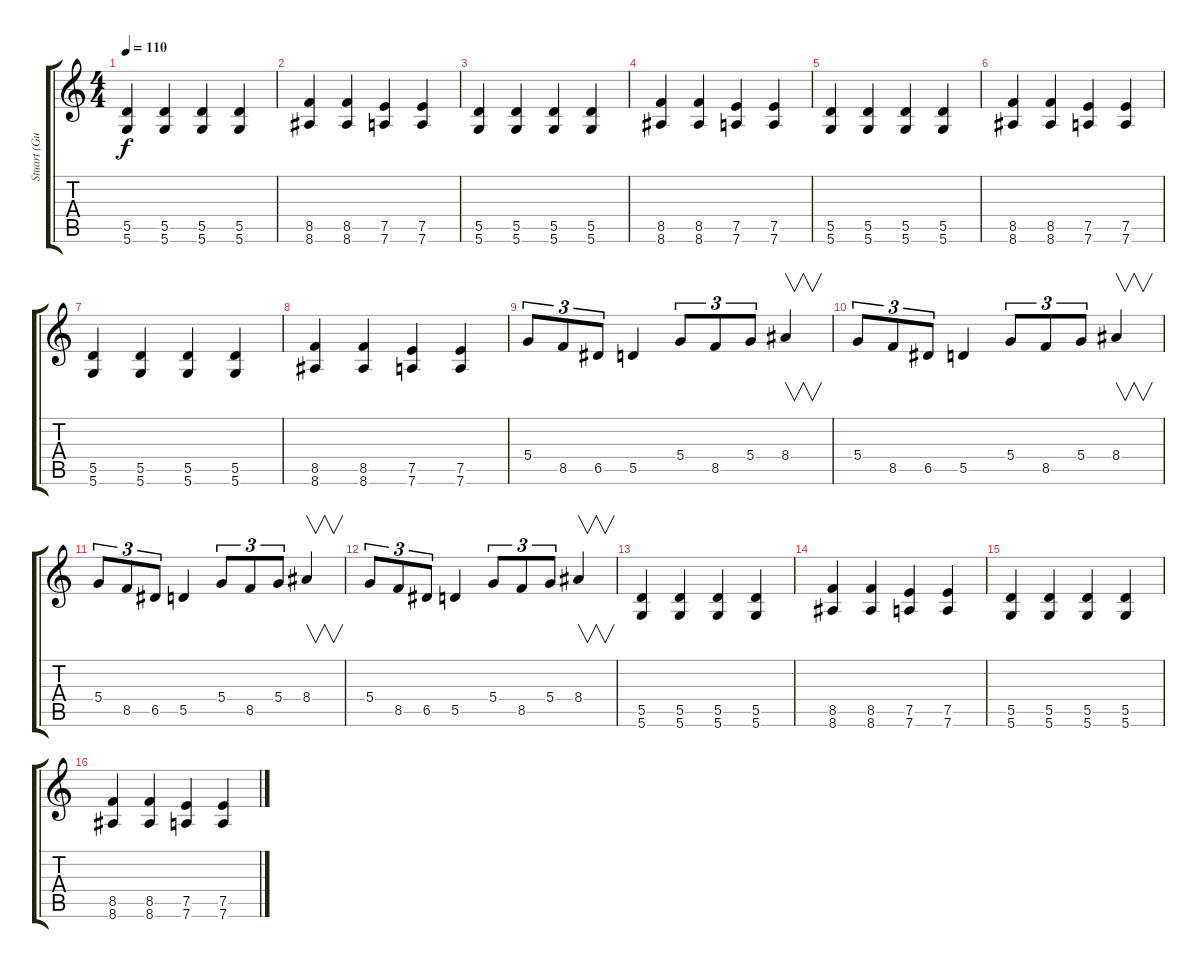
\track ("Stuart (Guitar)" "Stuart (Gu") {instrument distortionguitar}
\staff {score tabs}
\tuning (E4 B3 G3 D3 A2 D2) {hide}
\ts (4 4)
\tempo 110
\clef g2
\ks c
(5.5 5.6).4{dy f instrument distortionguitar} (5.5 5.6).4 (5.5 5.6).4 (5.5 5.6).4 |
(8.5 8.6).4 (8.5 8.6).4 (7.5 7.6).4 (7.5 7.6).4 |
(5.5 5.6).4 (5.5 5.6).4 (5.5 5.6).4 (5.5 5.6).4 |
(8.5 8.6).4 (8.5 8.6).4 (7.5 7.6).4 (7.5 7.6).4 |
(5.5 5.6).4 (5.5 5.6).4 (5.5 5.6).4 (5.5 5.6).4 |
(8.5 8.6).4 (8.5 8.6).4 (7.5 7.6).4 (7.5 7.6).4 |
(5.5 5.6).4 (5.5 5.6).4 (5.5 5.6).4 (5.5 5.6).4 |
(8.5 8.6).4 (8.5 8.6).4 (7.5 7.6).4 (7.5 7.6).4 |
5.4.8{tu (3 2)} 8.5.8{tu (3 2)} 6.5.8{tu (3 2)} 5.5.4 5.4.8{tu (3 2)} 8.5.8{tu (3 2)} 5.4.8{tu (3 2)} 8.4.4{v} |
5.4.8{tu (3 2)} 8.5.8{tu (3 2)} 6.5.8{tu (3 2)} 5.5.4 5.4.8{tu (3 2)} 8.5.8{tu (3 2)} 5.4.8{tu (3 2)} 8.4.4{v} |
5.4.8{tu (3 2)} 8.5.8{tu (3 2)} 6.5.8{tu (3 2)} 5.5.4 5.4.8{tu (3 2)} 8.5.8{tu (3 2)} 5.4.8{tu (3 2)} 8.4.4{v} |
5.4.8{tu (3 2)} 8.5.8{tu (3 2)} 6.5.8{tu (3 2)} 5.5.4 5.4.8{tu (3 2)} 8.5.8{tu (3 2)} 5.4.8{tu (3 2)} 8.4.4{v} |
(5.5 5.6).4 (5.5 5.6).4 (5.5 5.6).4 (5.5 5.6).4 |
(8.5 8.6).4 (8.5 8.6).4 (7.5 7.6).4 (7.5 7.6).4 |
(5.5 5.6).4 (5.5 5.6).4 (5.5 5.6).4 (5.5 5.6).4 |
(8.5 8.6).4 (8.5 8.6).4 (7.5 7.6).4 (7.5 7.6).4
